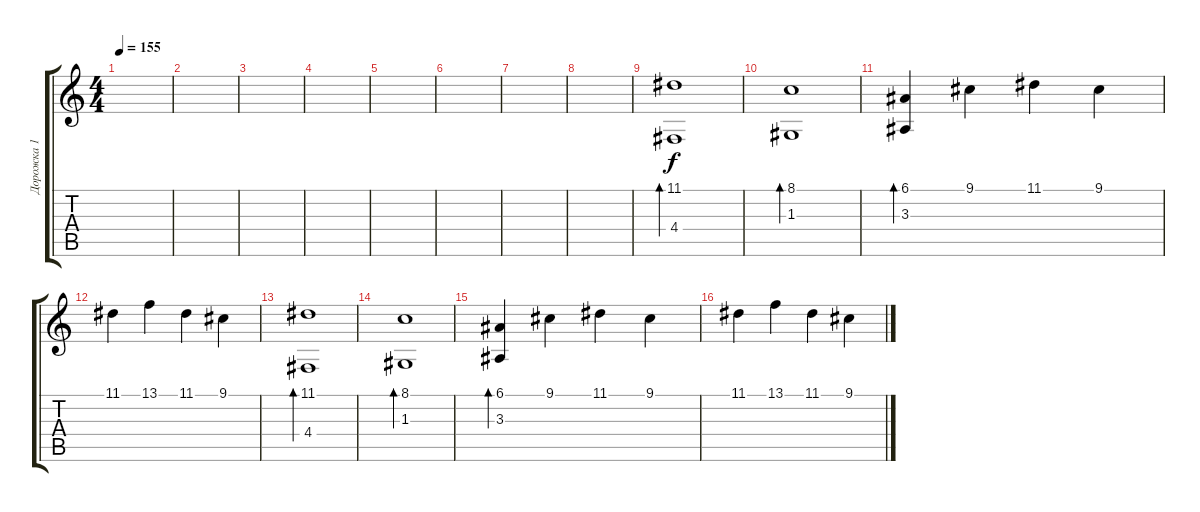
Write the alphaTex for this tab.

\track ("Дорожка 1" "Дорожка 1") {instrument acousticgrandpiano}
\staff {score tabs}
\tuning (E4 B3 G3 D3 A2 E2) {hide}
\ts (4 4)
\tempo 155
\clef g2
\ks c
|
|
|
|
|
|
|
|
(11.1 4.4).1{bd 480} |
(8.1 1.3).1{bd 480} |
(6.1 3.3).4{bd 480} 9.1.4 11.1.4 9.1.4 |
11.1.4 13.1.4 11.1.4 9.1.4 |
(11.1 4.4).1{bd 480} |
(8.1 1.3).1{bd 480} |
(6.1 3.3).4{bd 480} 9.1.4 11.1.4 9.1.4 |
11.1.4 13.1.4 11.1.4 9.1.4
